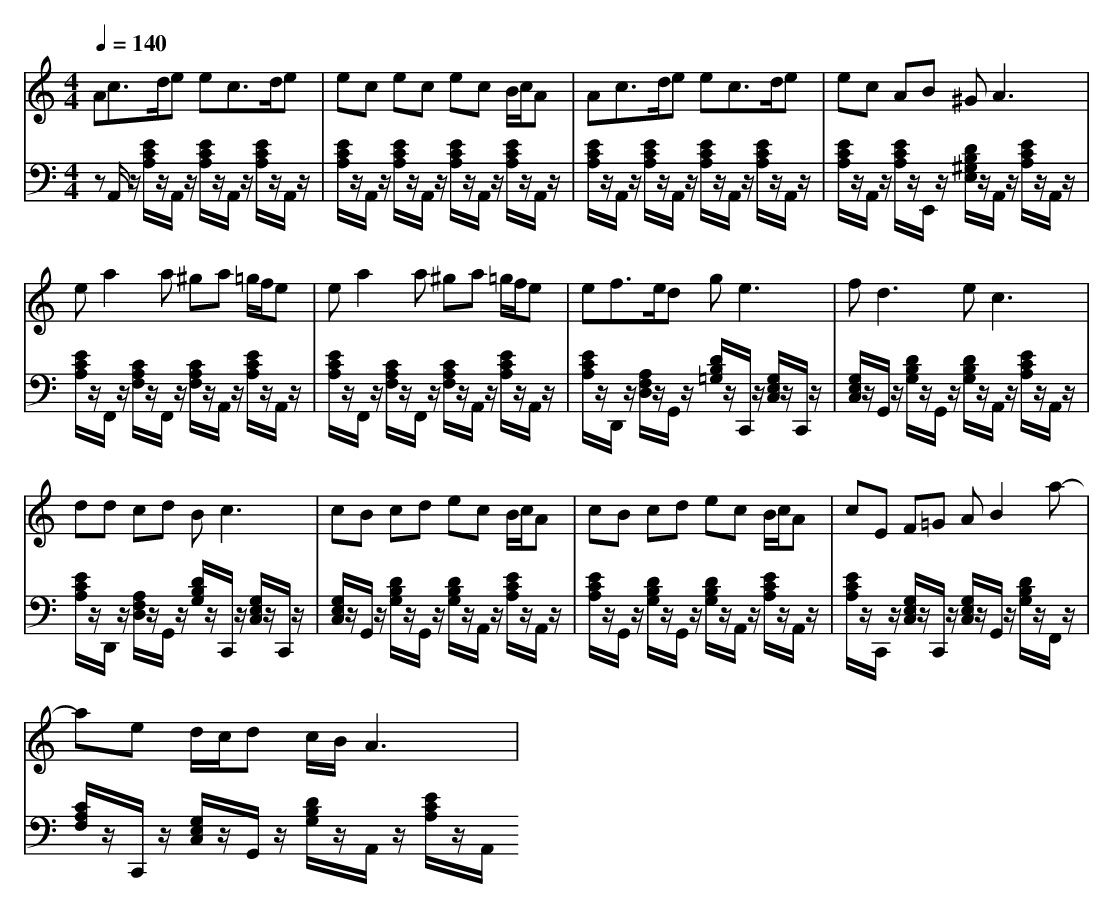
X:1
T:
M: 4/4
L: 1/8
Q:1/4=140
K:C % 0 sharps
V:1
Ac>de ec>de|ec ec ec B/2c/2A|Ac>de ec>de|ec AB ^G2<A2|
ea2a ^ga =g/2f/2e|ea2a ^ga =g/2f/2e|ef>ed g2<e2|f2<d2 e2<c2|
dd cd B2<c2|cB cd ec B/2c/2A|cB cd ec B/2c/2A|cE F=G AB2a-|
ae d/2c/2d c/2B/2A3|
V:2
zA,,/2z/2 [E/2C/2A,/2]z/2A,,/2z/2 [E/2C/2A,/2]z/2A,,/2z/2 [E/2C/2A,/2]z/2A,,/2z/2|[E/2C/2A,/2]z/2A,,/2z/2 [E/2C/2A,/2]z/2A,,/2z/2 [E/2C/2A,/2]z/2A,,/2z/2 [E/2C/2A,/2]z/2A,,/2z/2|[E/2C/2A,/2]z/2A,,/2z/2 [E/2C/2A,/2]z/2A,,/2z/2 [E/2C/2A,/2]z/2A,,/2z/2 [E/2C/2A,/2]z/2A,,/2z/2|[E/2C/2A,/2]z/2A,,/2z/2 [E/2C/2A,/2]z/2E,,/2z/2 [D/2B,/2^G,/2E,/2]z/2A,,/2z/2 [E/2C/2A,/2]z/2A,,/2z/2|
[E/2C/2A,/2]z/2F,,/2z/2 [C/2A,/2F,/2]z/2F,,/2z/2 [C/2A,/2F,/2]z/2A,,/2z/2 [E/2C/2A,/2]z/2A,,/2z/2|[E/2C/2A,/2]z/2F,,/2z/2 [C/2A,/2F,/2]z/2F,,/2z/2 [C/2A,/2F,/2]z/2A,,/2z/2 [E/2C/2A,/2]z/2A,,/2z/2|[E/2C/2A,/2]z/2D,,/2z/2 [A,/2F,/2D,/2]z/2G,,/2z/2 [D/2B,/2=G,/2]z/2C,,/2z/2 [G,/2E,/2C,/2]z/2C,,/2z/2|[G,/2E,/2C,/2]z/2G,,/2z/2 [D/2B,/2G,/2]z/2G,,/2z/2 [D/2B,/2G,/2]z/2A,,/2z/2 [E/2C/2A,/2]z/2A,,/2z/2|
[E/2C/2A,/2]z/2D,,/2z/2 [A,/2F,/2D,/2]z/2G,,/2z/2 [D/2B,/2G,/2]z/2C,,/2z/2 [G,/2E,/2C,/2]z/2C,,/2z/2|[G,/2E,/2C,/2]z/2G,,/2z/2 [D/2B,/2G,/2]z/2G,,/2z/2 [D/2B,/2G,/2]z/2A,,/2z/2 [E/2C/2A,/2]z/2A,,/2z/2|[E/2C/2A,/2]z/2G,,/2z/2 [D/2B,/2G,/2]z/2G,,/2z/2 [D/2B,/2G,/2]z/2A,,/2z/2 [E/2C/2A,/2]z/2A,,/2z/2|[E/2C/2A,/2]z/2C,,/2z/2 [G,/2E,/2C,/2]z/2C,,/2z/2 [G,/2E,/2C,/2]z/2G,,/2z/2 [D/2B,/2G,/2]z/2F,,/2z/2|
[C/2A,/2F,/2]z/2C,,/2z/2 [G,/2E,/2C,/2]z/2G,,/2z/2 [D/2B,/2G,/2]z/2A,,/2z/2 [E/2C/2A,/2]z/2A,,/2
